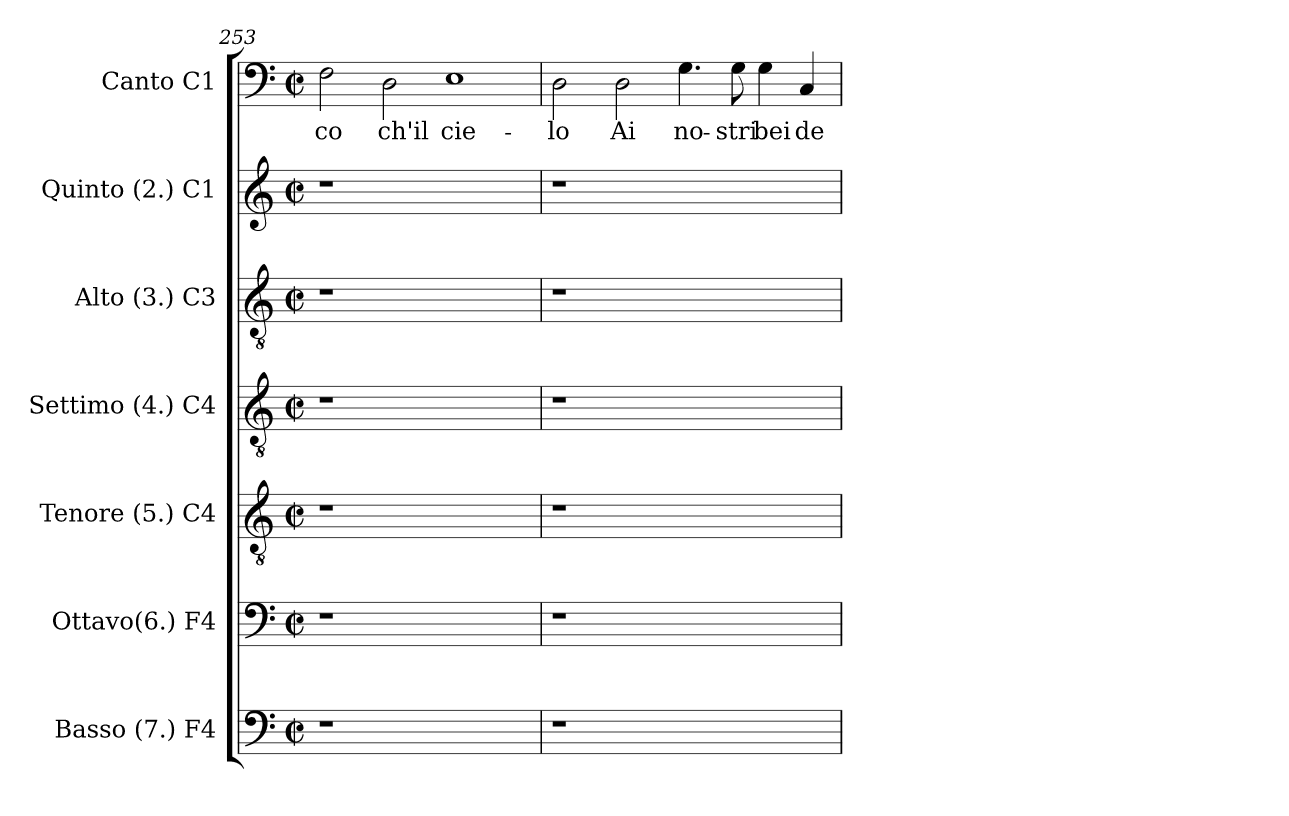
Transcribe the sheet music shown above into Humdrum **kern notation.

**kern	**kern	**kern	**kern	**kern	**kern	**kern	**text
*part7	*part6	*part5	*part4	*part3	*part2	*part1	*part1
*staff7	*staff6	*staff5	*staff4	*staff3	*staff2	*staff1	*staff1
*I"Basso (7.)  F4	*I"Ottavo(6.)  F4	*I"Tenore (5.)  C4	*I"Settimo (4.)  C4	*I"Alto (3.)  C3	*I"Quinto (2.)  C1	*I"Canto  C1	*
*	*	*I'T	*	*I'A	*	*I'C	*
*clefF4	*clefF4	*clefGv2	*clefGv2	*clefGv2	*clefG2	*clefF4	*
*k[]	*k[]	*k[]	*k[]	*k[]	*k[]	*k[]	*
*C:	*C:	*C:	*C:	*C:	*C:	*C:	*
*M2/2	*M2/2	*M2/2	*M2/2	*M2/2	*M2/2	*M2/2	*
*met(c|)	*met(c|)	*met(c|)	*met(c|)	*met(c|)	*met(c|)	*met(c|)	*
=253	=253	=253	=253	=253	=253	=253	=253
!	!	!	!	!	!	!	!LO:LY:b:cj
1r	1r	1r	1r	1r	1r	2F\	-co
!	!	!	!	!	!	!	!LO:LY:b:cj
.	.	.	.	.	.	2D\	ch'il
!	!	!	!	!	!	!	!LO:LY:b:cj
1ryy	1ryy	1ryy	1ryy	1ryy	1ryy	1E	cie-
=254	=254	=254	=254	=254	=254	=254	=254
!	!	!	!	!	!	!	!LO:LY:b:cj
1r	1r	1r	1r	1r	1r	2D\	-lo
!	!	!	!	!	!	!	!LO:LY:b:cj
.	.	.	.	.	.	2D\	Ai
!	!	!	!	!	!	!	!LO:LY:b:cj
1ryy	1ryy	1ryy	1ryy	1ryy	1ryy	4.G\	no-
!	!	!	!	!	!	!	!LO:LY:b:cj
.	.	.	.	.	.	8G\	-stri
!	!	!	!	!	!	!	!LO:LY:b:cj
.	.	.	.	.	.	4G\	bei
!	!	!	!	!	!	!	!LO:LY:b:cj
.	.	.	.	.	.	4C/	de-
=	=	=	=	=	=	=	=
*-	*-	*-	*-	*-	*-	*-	*-
